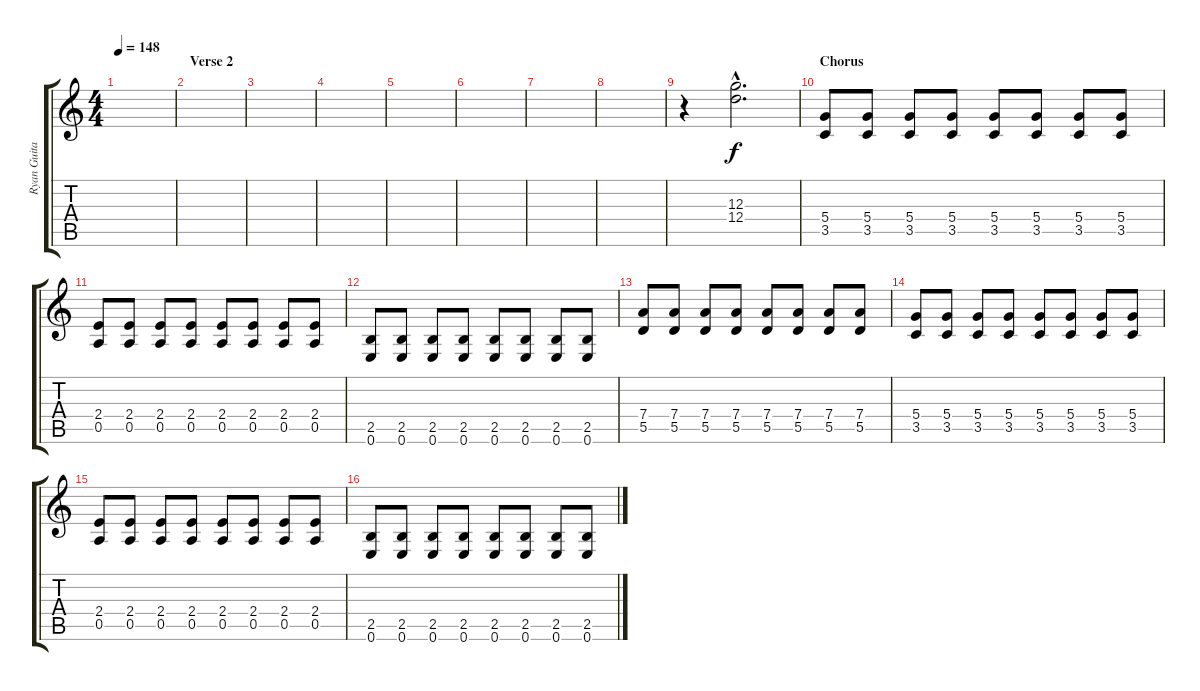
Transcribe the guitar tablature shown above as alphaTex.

\track ("Ryan Guitar" "Ryan Guita") {instrument distortionguitar}
\staff {score tabs}
\tuning (E4 B3 G3 D3 A2 E2) {hide}
\ts (4 4)
\tempo 148
\clef g2
\ks c
|
\section ("" "Verse 2")
|
|
|
|
|
|
|
r.4{volume 0} (12.3{hac} 12.4{hac}).2{d volume 12} |
\section ("" "Chorus")
(5.4 3.5).8 (5.4 3.5).8 (5.4 3.5).8 (5.4 3.5).8 (5.4 3.5).8 (5.4 3.5).8 (5.4 3.5).8 (5.4 3.5).8 |
(2.4 0.5).8 (2.4 0.5).8 (2.4 0.5).8 (2.4 0.5).8 (2.4 0.5).8 (2.4 0.5).8 (2.4 0.5).8 (2.4 0.5).8 |
(2.5 0.6).8 (2.5 0.6).8 (2.5 0.6).8 (2.5 0.6).8 (2.5 0.6).8 (2.5 0.6).8 (2.5 0.6).8 (2.5 0.6).8 |
(7.4 5.5).8 (7.4 5.5).8 (7.4 5.5).8 (7.4 5.5).8 (7.4 5.5).8 (7.4 5.5).8 (7.4 5.5).8 (7.4 5.5).8 |
(5.4 3.5).8 (5.4 3.5).8 (5.4 3.5).8 (5.4 3.5).8 (5.4 3.5).8 (5.4 3.5).8 (5.4 3.5).8 (5.4 3.5).8 |
(2.4 0.5).8 (2.4 0.5).8 (2.4 0.5).8 (2.4 0.5).8 (2.4 0.5).8 (2.4 0.5).8 (2.4 0.5).8 (2.4 0.5).8 |
(2.5 0.6).8 (2.5 0.6).8 (2.5 0.6).8 (2.5 0.6).8 (2.5 0.6).8 (2.5 0.6).8 (2.5 0.6).8 (2.5 0.6).8
